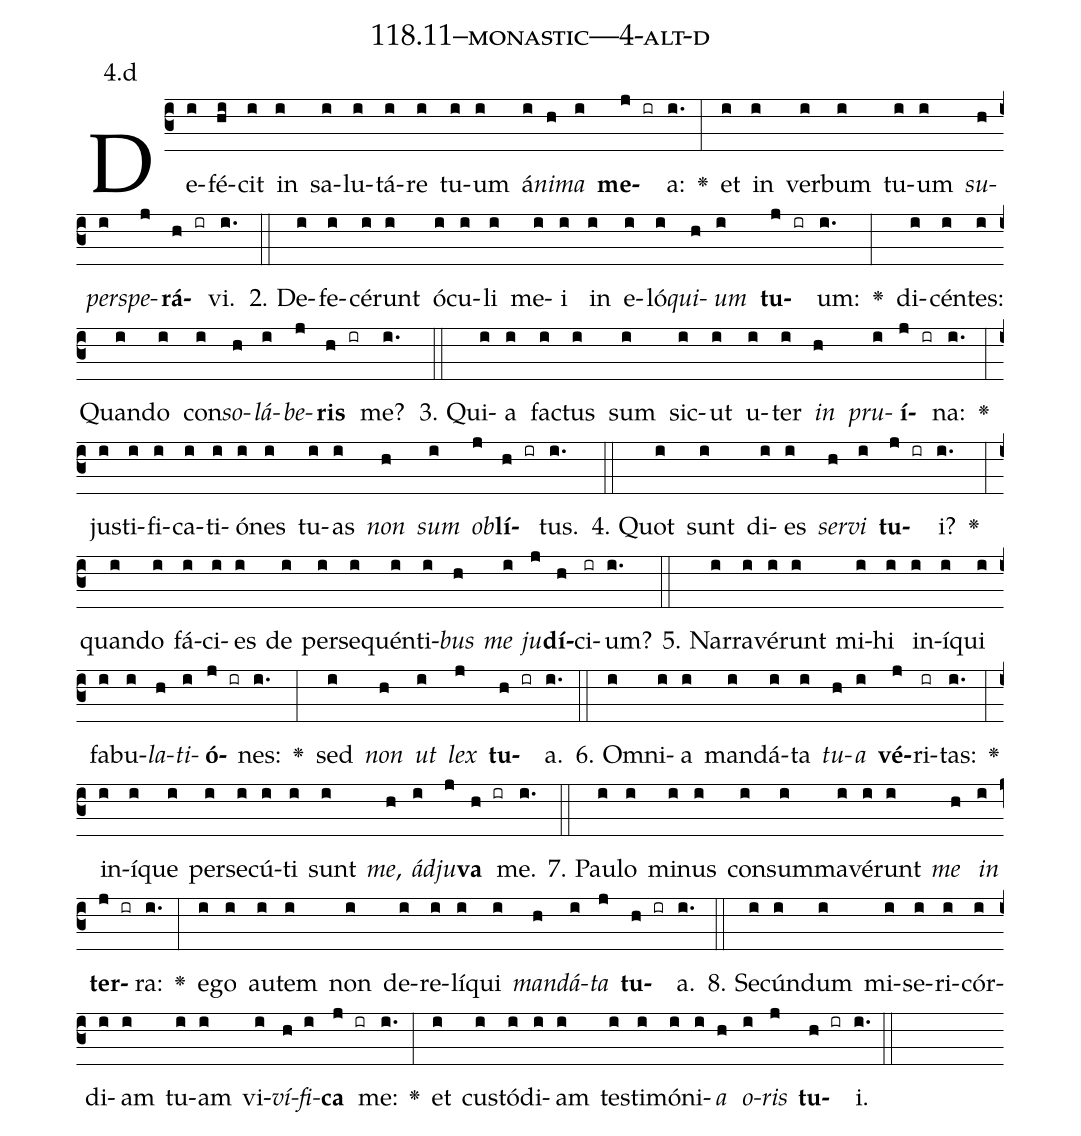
name: 118.11--monastic---4-alt-d;
annotation: 4.d;
%%
(c3)De(i)fé(hi)cit(i) in(i) sa(i)lu(i)tá(i)re(i) tu(i)um(i) á(i)<i>ni</i>(h)<i>ma</i>(i) <b>me</b>(j ir)a:(i.) <v>\greheightstar</v>(:) et(i) in(i) ver(i)bum(i) tu(i)um(i) <i>su</i>(h)<i>per</i>(i)<i>spe</i>(j)<b>rá</b>(h ir)vi.(i.) (::)
2. De(i)fe(i)cé(i)runt(i) ó(i)cu(i)li(i) me(i)i(i) in(i) e(i)ló(i)<i>qui</i>(h)<i>um</i>(i) <b>tu</b>(j ir)um:(i.) <v>\greheightstar</v>(:) di(i)cén(i)tes:(i) Quan(i)do(i) con(i)<i>so</i>(h)<i>lá</i>(i)<i>be</i>(j)<b>ris</b>(h ir) me?(i.) (::)
3. Qui(i)a(i) fac(i)tus(i) sum(i) sic(i)ut(i) u(i)ter(i) <i>in</i>(h) <i>pru</i>(i)<b>í</b>(j ir)na:(i.) <v>\greheightstar</v>(:) jus(i)ti(i)fi(i)ca(i)ti(i)ó(i)nes(i) tu(i)as(i) <i>non</i>(h) <i>sum</i>(i) <i>ob</i>(j)<b>lí</b>(h ir)tus.(i.) (::)
4. Quot(i) sunt(i) di(i)es(i) <i>ser</i>(h)<i>vi</i>(i) <b>tu</b>(j ir)i?(i.) <v>\greheightstar</v>(:) quan(i)do(i) fá(i)ci(i)es(i) de(i) per(i)se(i)quén(i)ti(i)<i>bus</i>(h) <i>me</i>(i) <i>ju</i>(j)<b>dí</b>(h)ci(ir)um?(i.) (::)
5. Nar(i)ra(i)vé(i)runt(i) mi(i)hi(i) in(i)í(i)qui(i) fa(i)bu(i)<i>la</i>(h)<i>ti</i>(i)<b>ó</b>(j ir)nes:(i.) <v>\greheightstar</v>(:) sed(i) <i>non</i>(h) <i>ut</i>(i) <i>lex</i>(j) <b>tu</b>(h ir)a.(i.) (::)
6. Om(i)ni(i)a(i) man(i)dá(i)ta(i) <i>tu</i>(h)<i>a</i>(i) <b>vé</b>(j)ri(ir)tas:(i.) <v>\greheightstar</v>(:) in(i)í(i)que(i) per(i)se(i)cú(i)ti(i) sunt(i) <i>me</i>,(h) <i>ád</i>(i)<i>ju</i>(j)<b>va</b>(h ir) me.(i.) (::)
7. Pau(i)lo(i) mi(i)nus(i) con(i)sum(i)ma(i)vé(i)runt(i) <i>me</i>(h) <i>in</i>(i) <b>ter</b>(j ir)ra:(i.) <v>\greheightstar</v>(:) e(i)go(i) au(i)tem(i) non(i) de(i)re(i)lí(i)qui(i) <i>man</i>(h)<i>dá</i>(i)<i>ta</i>(j) <b>tu</b>(h ir)a.(i.) (::)
8. Se(i)cún(i)dum(i) mi(i)se(i)ri(i)cór(i)di(i)am(i) tu(i)am(i) vi(i)<i>ví</i>(h)<i>fi</i>(i)<b>ca</b>(j ir) me:(i.) <v>\greheightstar</v>(:) et(i) cus(i)tó(i)di(i)am(i) tes(i)ti(i)mó(i)ni(i)<i>a</i>(h) <i>o</i>(i)<i>ris</i>(j) <b>tu</b>(h ir)i.(i.) (::)
